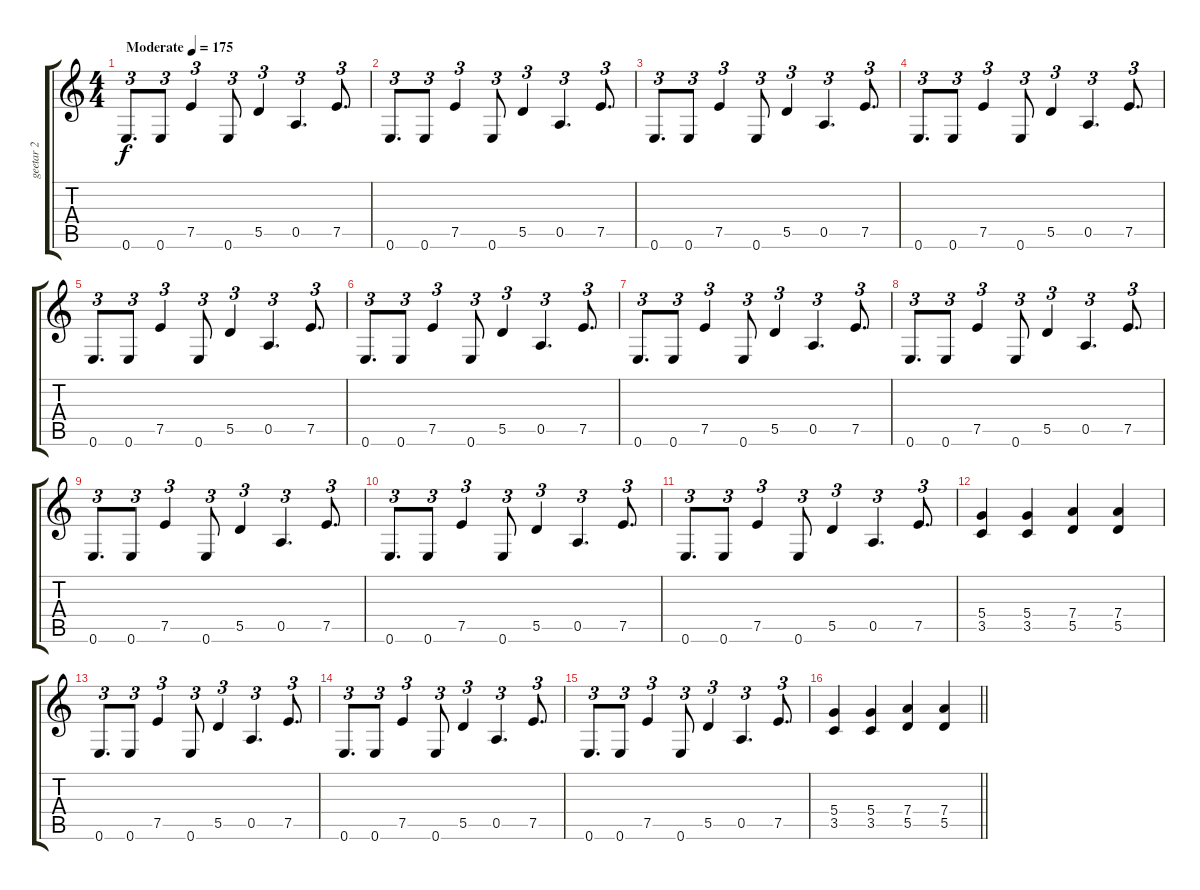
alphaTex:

\track ("geetar 2" "geetar 2") {instrument distortionguitar}
\staff {score tabs}
\tuning (E4 B3 G3 D3 A2 E2) {hide}
\ts (4 4)
\tempo (175 "Moderate")
\clef g2
\ks c
0.6.8{d tu (3 2) dy f instrument distortionguitar} 0.6.8{tu (3 2)} 7.5.4{tu (3 2)} 0.6.8{tu (3 2)} 5.5.4{tu (3 2)} 0.5.4{d tu (3 2)} 7.5.8{d tu (3 2)} |
0.6.8{d tu (3 2)} 0.6.8{tu (3 2)} 7.5.4{tu (3 2)} 0.6.8{tu (3 2)} 5.5.4{tu (3 2)} 0.5.4{d tu (3 2)} 7.5.8{d tu (3 2)} |
0.6.8{d tu (3 2)} 0.6.8{tu (3 2)} 7.5.4{tu (3 2)} 0.6.8{tu (3 2)} 5.5.4{tu (3 2)} 0.5.4{d tu (3 2)} 7.5.8{d tu (3 2)} |
0.6.8{d tu (3 2)} 0.6.8{tu (3 2)} 7.5.4{tu (3 2)} 0.6.8{tu (3 2)} 5.5.4{tu (3 2)} 0.5.4{d tu (3 2)} 7.5.8{d tu (3 2)} |
0.6.8{d tu (3 2)} 0.6.8{tu (3 2)} 7.5.4{tu (3 2)} 0.6.8{tu (3 2)} 5.5.4{tu (3 2)} 0.5.4{d tu (3 2)} 7.5.8{d tu (3 2)} |
0.6.8{d tu (3 2)} 0.6.8{tu (3 2)} 7.5.4{tu (3 2)} 0.6.8{tu (3 2)} 5.5.4{tu (3 2)} 0.5.4{d tu (3 2)} 7.5.8{d tu (3 2)} |
0.6.8{d tu (3 2)} 0.6.8{tu (3 2)} 7.5.4{tu (3 2)} 0.6.8{tu (3 2)} 5.5.4{tu (3 2)} 0.5.4{d tu (3 2)} 7.5.8{d tu (3 2)} |
0.6.8{d tu (3 2)} 0.6.8{tu (3 2)} 7.5.4{tu (3 2)} 0.6.8{tu (3 2)} 5.5.4{tu (3 2)} 0.5.4{d tu (3 2)} 7.5.8{d tu (3 2)} |
0.6.8{d tu (3 2)} 0.6.8{tu (3 2)} 7.5.4{tu (3 2)} 0.6.8{tu (3 2)} 5.5.4{tu (3 2)} 0.5.4{d tu (3 2)} 7.5.8{d tu (3 2)} |
0.6.8{d tu (3 2)} 0.6.8{tu (3 2)} 7.5.4{tu (3 2)} 0.6.8{tu (3 2)} 5.5.4{tu (3 2)} 0.5.4{d tu (3 2)} 7.5.8{d tu (3 2)} |
0.6.8{d tu (3 2)} 0.6.8{tu (3 2)} 7.5.4{tu (3 2)} 0.6.8{tu (3 2)} 5.5.4{tu (3 2)} 0.5.4{d tu (3 2)} 7.5.8{d tu (3 2)} |
(5.4 3.5).4 (5.4 3.5).4 (7.4 5.5).4 (7.4 5.5).4 |
0.6.8{d tu (3 2)} 0.6.8{tu (3 2)} 7.5.4{tu (3 2)} 0.6.8{tu (3 2)} 5.5.4{tu (3 2)} 0.5.4{d tu (3 2)} 7.5.8{d tu (3 2)} |
0.6.8{d tu (3 2)} 0.6.8{tu (3 2)} 7.5.4{tu (3 2)} 0.6.8{tu (3 2)} 5.5.4{tu (3 2)} 0.5.4{d tu (3 2)} 7.5.8{d tu (3 2)} |
0.6.8{d tu (3 2)} 0.6.8{tu (3 2)} 7.5.4{tu (3 2)} 0.6.8{tu (3 2)} 5.5.4{tu (3 2)} 0.5.4{d tu (3 2)} 7.5.8{d tu (3 2)} |
\barLineRight lightlight
(5.4 3.5).4 (5.4 3.5).4 (7.4 5.5).4 (7.4 5.5).4
